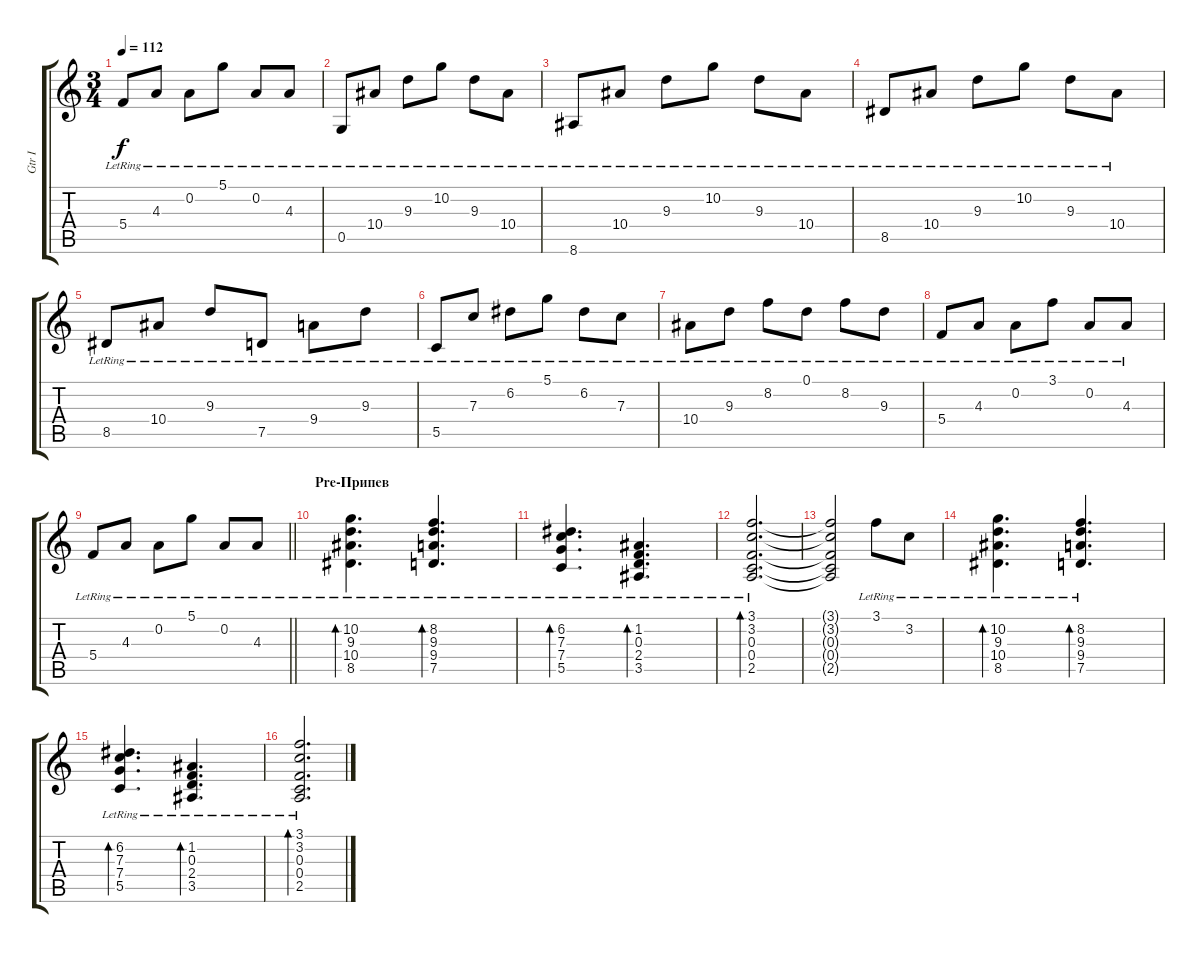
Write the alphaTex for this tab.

\track ("Gtr I" "Gtr I") {instrument acousticguitarsteel}
\staff {score tabs}
\tuning (D4 A3 F3 C3 G2 D2) {hide}
\ts (3 4)
\tempo 112
\clef g2
\ks c
5.4{lr}.8{dy f} 4.3{lr}.8 0.2{lr}.8 5.1{lr}.8 0.2{lr}.8 4.3{lr}.8 |
0.5{lr}.8 10.4{lr}.8 9.3{lr}.8 10.2{lr}.8 9.3{lr}.8 10.4{lr}.8 |
8.6{lr}.8 10.4{lr}.8 9.3{lr}.8 10.2{lr}.8 9.3{lr}.8 10.4{lr}.8 |
8.5{lr}.8 10.4{lr}.8 9.3{lr}.8 10.2{lr}.8 9.3{lr}.8 10.4{lr}.8 |
8.5{lr}.8 10.4{lr}.8 9.3{lr}.8 7.5{lr}.8 9.4{lr}.8 9.3{lr}.8 |
5.5{lr}.8 7.3{lr}.8 6.2{lr}.8 5.1{lr}.8 6.2{lr}.8 7.3{lr}.8 |
10.4{lr}.8 9.3{lr}.8 8.2{lr}.8 0.1{lr}.8 8.2{lr}.8 9.3{lr}.8 |
5.4{lr}.8 4.3{lr}.8 0.2{lr}.8 3.1{lr}.8 0.2{lr}.8 4.3{lr}.8 |
\barLineRight lightlight
5.4{lr}.8 4.3{lr}.8 0.2{lr}.8 5.1{lr}.8 0.2{lr}.8 4.3{lr}.8 |
\section ("" "Pre-Припев")
(10.2{lr} 9.3{lr} 10.4{lr} 8.5{lr}).4{d bd 120} (8.2{lr} 9.3{lr} 9.4{lr} 7.5{lr}).4{d bd 120} |
(6.2{lr} 7.3{lr} 7.4{lr} 5.5{lr}).4{d bd 120} (1.2{lr} 0.3{lr} 2.4{lr} 3.5{lr}).4{d bd 120} |
(3.1{lr} 3.2{lr} 0.3{lr} 0.4{lr} 2.5{lr}).2{d bd 120} |
(3.1{t} 3.2{t} 0.3{t} 0.4{t} 2.5{t}).2 3.1{lr}.8 3.2{lr}.8 |
(10.2{lr} 9.3{lr} 10.4{lr} 8.5{lr}).4{d bd 120} (8.2{lr} 9.3{lr} 9.4{lr} 7.5{lr}).4{d bd 120} |
(6.2{lr} 7.3{lr} 7.4{lr} 5.5{lr}).4{d bd 120} (1.2{lr} 0.3{lr} 2.4{lr} 3.5{lr}).4{d bd 120} |
(3.1{lr} 3.2{lr} 0.3{lr} 0.4{lr} 2.5{lr}).2{d bd 120}
